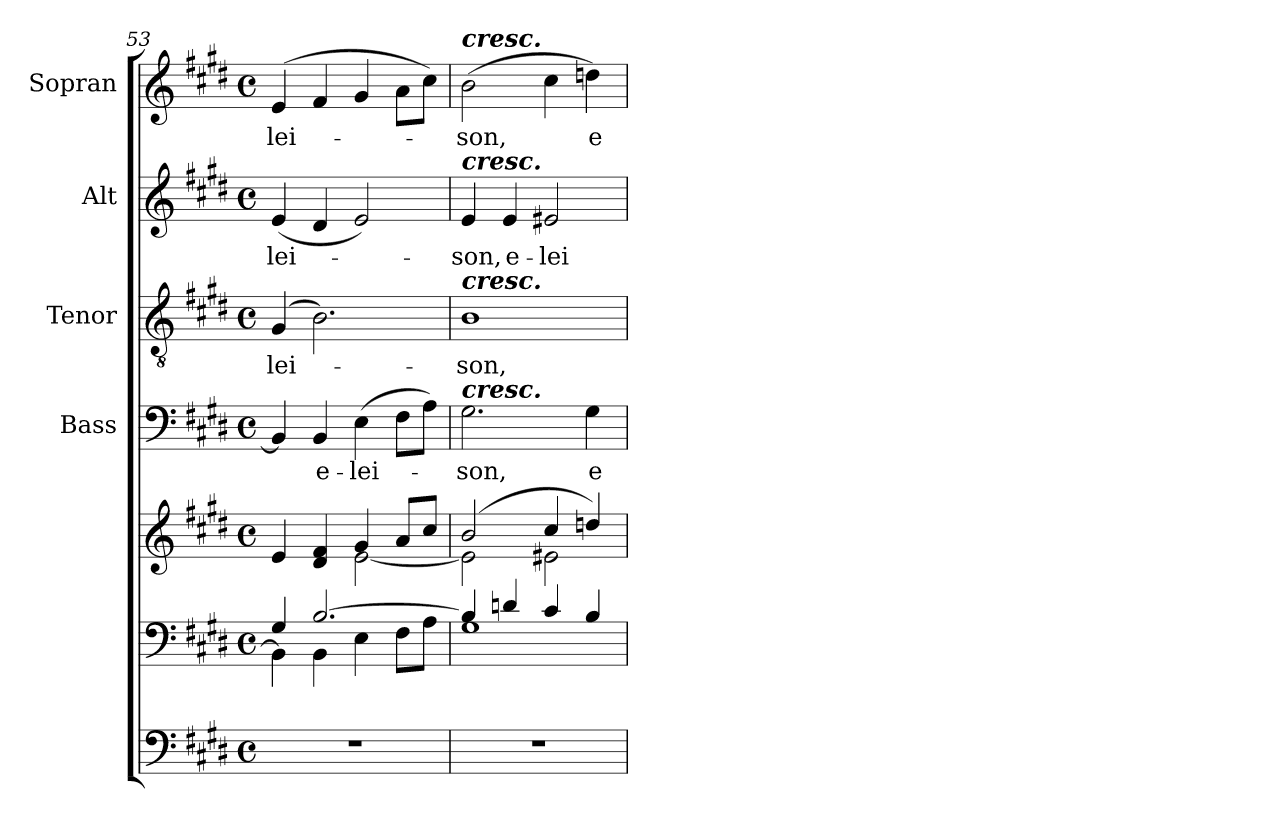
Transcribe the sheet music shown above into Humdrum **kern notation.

**kern	**kern	**kern	**kern	**text	**kern	**text	**kern	**text	**kern	**text
*part6	*part5	*part5	*part4	*part4	*part3	*part3	*part2	*part2	*part1	*part1
*staff7	*staff6	*staff5	*staff4	*staff4	*staff3	*staff3	*staff2	*staff2	*staff1	*staff1
*	*	*	*I"Bass	*	*I"Tenor	*	*I"Alt	*	*I"Sopran	*
*	*	*	*I'B.	*	*I'T.	*	*I'A.	*	*I'S.	*
*clefF4	*clefF4	*clefG2	*clefF4	*	*clefGv2	*	*clefG2	*	*clefG2	*
*ITrd7c12	*	*	*	*	*	*	*	*	*	*
*k[f#c#g#d#]	*k[f#c#g#d#]	*k[f#c#g#d#]	*k[f#c#g#d#]	*	*k[f#c#g#d#]	*	*k[f#c#g#d#]	*	*k[f#c#g#d#]	*
*E:	*E:	*E:	*E:	*	*E:	*	*E:	*	*E:	*
*M4/4	*M4/4	*M4/4	*M4/4	*	*M4/4	*	*M4/4	*	*M4/4	*
*met(c)	*met(c)	*met(c)	*met(c)	*	*met(c)	*	*met(c)	*	*met(c)	*
=53	=53	=53	=53	=53	=53	=53	=53	=53	=53	=53
*	*^	*^	*	*	*	*	*	*	*	*
!	!	!	!	!	!	!	!	!LO:LY:b	!	!LO:LY:b	!	!LO:LY:b
1r	4G#/	4BB\]	4e/	2ryy	4BB/]	.	(4G#/	-lei-	(<4e/	-lei-	(4e/	-lei-
!	!	!	!	!	!	!LO:LY:b	!	!	!	!	!	!
.	[>2.B/	4BB\	4d#/ 4f#/	.	4BB/	e-	2.B\)	.	4d#/	.	4f#/	.
!	!	!	!	!	!	!LO:LY:b	!	!	!	!	!	!
.	.	4E\	4g#/	[<2e\	(>4E\	-lei-	.	.	2e/)	.	4g#/	.
.	.	8F#\L	8a/L	.	8F#\L	.	.	.	.	.	8a\L	.
.	.	8A\J	8cc#/J	.	8A\J)	.	.	.	.	.	8cc#\J)	.
=54	=54	=54	=54	=54	=54	=54	=54	=54	=54	=54	=54	=54
!	!	!	!	!	!	!	!	!	!	!	!LO:TX:a:Bi:t=cresc.	!
!	!	!	!	!	!	!	!	!	!LO:TX:a:Bi:t=cresc.	!	!	!
!	!	!	!	!	!	!	!LO:TX:a:Bi:t=cresc.	!	!	!	!	!
!	!	!	!	!	!LO:TX:a:Bi:t=cresc.	!	!	!	!	!	!	!
!	!	!	!	!	!	!LO:LY:b	!	!LO:LY:b	!	!LO:LY:b	!	!LO:LY:b
1r	4B/]	1G#	(2b/	2e\]	2.G#\	-son,	1B	-son,	4e/	-son,	(>2b\	-son,
!	!	!	!	!	!	!	!	!	!	!LO:LY:b	!	!
.	4dn/	.	.	.	.	.	.	.	4e/	e-	.	.
!	!	!	!	!	!	!	!	!	!	!LO:LY:b	!	!
.	4c#/	.	4cc#/	2e#X\	.	.	.	.	2e#X/	-lei-	4cc#\	.
!	!	!	!	!	!	!LO:LY:b	!	!	!	!	!	!LO:LY:b
.	4B/	.	4ddn/)	.	4G#\	e-	.	.	.	.	4ddn\)	e-
*	*v	*v	*	*	*	*	*	*	*	*	*	*
*	*	*v	*v	*	*	*	*	*	*	*	*
=	=	=	=	=	=	=	=	=	=	=
*-	*-	*-	*-	*-	*-	*-	*-	*-	*-	*-
